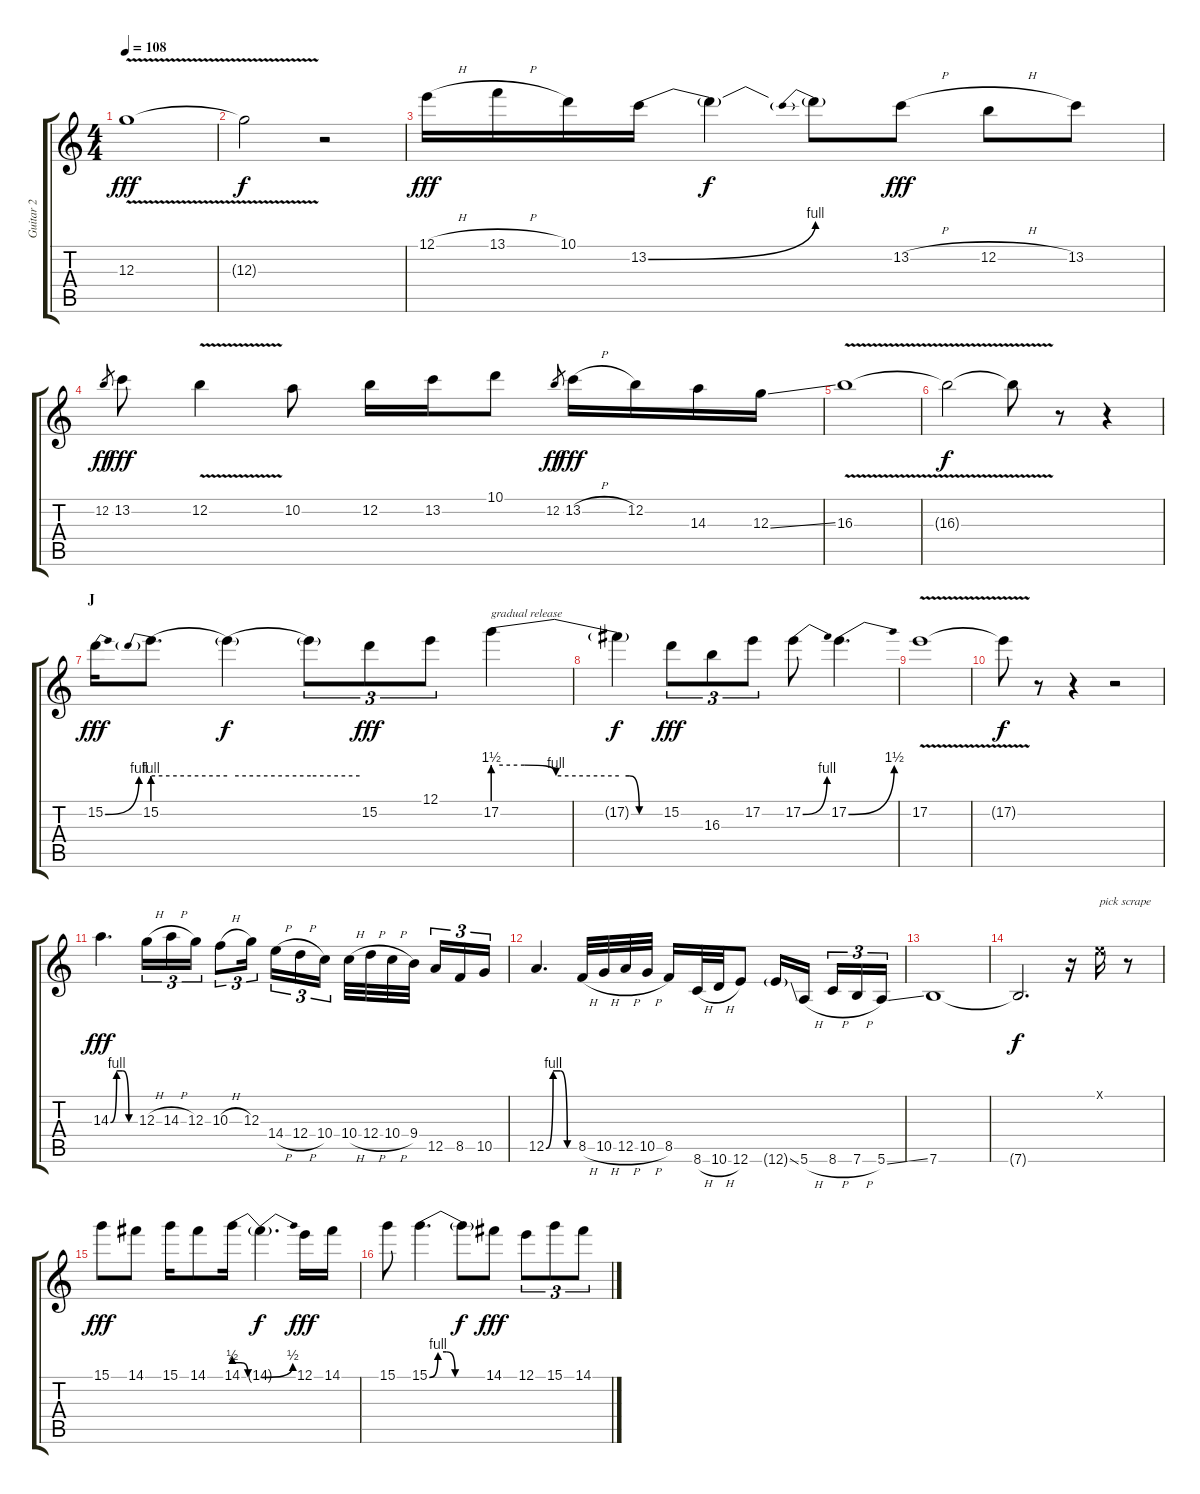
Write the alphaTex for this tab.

\track ("Guitar 2" "Guitar 2") {instrument overdrivenguitar}
\staff {score tabs}
\tuning (E4 B3 G3 D3 A2 E2) {hide}
\ts (4 4)
\tempo 108
\clef g2
\ks c
12.3{v}.1{dy fff} |
12.3{v t}.2{dy f} r.2 |
12.1{h}.16{dy fff} 13.1{h}.16 10.1.16 13.2{be (bend 0 0 60 4)}.16 13.2{t}.4{dy f} 13.2{be (prebend 0 4 60 4) t}.8 13.2{h}.8{dy fff} 12.2{h}.8 13.2.8 |
12.2.8{gr dy ff} 13.2.8{dy fff} 12.2{v}.4 10.2.8 12.2.16 13.2.16 10.1.8 12.2.8{gr dy ff} 13.2{h}.16{dy fff} 12.2.16 14.3.16 12.3{ss}.16 |
16.3{v}.1 |
16.3{v t}.2{dy f} 16.3{v t}.8 r.8 r.4 |
\section ("" "J")
15.2{be (bend 0 0 60 4)}.16{dy fff} 15.2{be (prebend 0 4 60 4)}.8{d} 15.2{be (hold 0 4 60 4) t}.4{dy f} 15.2{be (hold 0 4 60 4) t}.8{tu (3 2)} 15.2.8{tu (3 2) dy fff} 12.1.8{tu (3 2)} 17.2{be (custom 0 6 15 6 30 4 60 4)}.4{txt "gradual release"} |
17.2{be (custom 0 4 15 4 30 0 60 0) t}.4{dy f} 15.2.8{tu (3 2) dy fff} 16.3.8{tu (3 2)} 17.2.8{tu (3 2)} 17.2{be (bend 0 0 60 4)}.8 17.2{be (bend 0 0 60 6)}.4{d} |
17.2{v}.1 |
17.2{v t}.8{dy f} r.8 r.4 r.2 |
14.3{be (custom 0 0 15 4 30 4 45 0 60 0)}.4{d dy fff} 12.3{h}.16{tu (3 2)} 14.3{h}.16{tu (3 2)} 12.3.16{tu (3 2)} 10.3{h}.8{tu (3 2)} 12.3.16{tu (3 2)} 14.4{h}.16{tu (3 2)} 12.4{h}.16{tu (3 2)} 10.4.16{tu (3 2)} 10.4{h}.32 12.4{h}.32 10.4{h}.32 9.4.32 12.5.16{tu (3 2)} 8.5.16{tu (3 2)} 10.5.16{tu (3 2)} |
12.5{be (custom 0 0 15 4 30 4 45 0 60 0)}.4{d} 8.5{h}.32 10.5{h}.32 12.5{h}.32 10.5{h}.32 8.5.16 8.6{h}.32 10.6{h}.32 12.6.8 12.6{ss g}.16 5.6{h}.16 8.6{h}.16{tu (3 2)} 7.6{h}.16{tu (3 2)} 5.6{ss}.16{tu (3 2)} |
7.6.1 |
7.6{t}.2{d dy f} r.16 0.1{x}.16{txt "pick scrape"} r.8 |
15.1.8{dy fff} 14.1.8 15.1.16 14.1.8 14.1{be (custom 0 2 15 2 30 0 60 0)}.16 14.1{be (bend 0 0 60 2) t}.4{d dy f} 12.1.16{dy fff} 14.1.16 |
15.1.8 15.1{be (custom 0 0 15 4 30 4 45 0 60 0)}.4{d} 15.1{be (hold 0 0 60 0) t}.8{dy f} 14.1.8{dy fff} 12.1.8{tu (3 2)} 15.1.8{tu (3 2)} 14.1.8{tu (3 2)}
